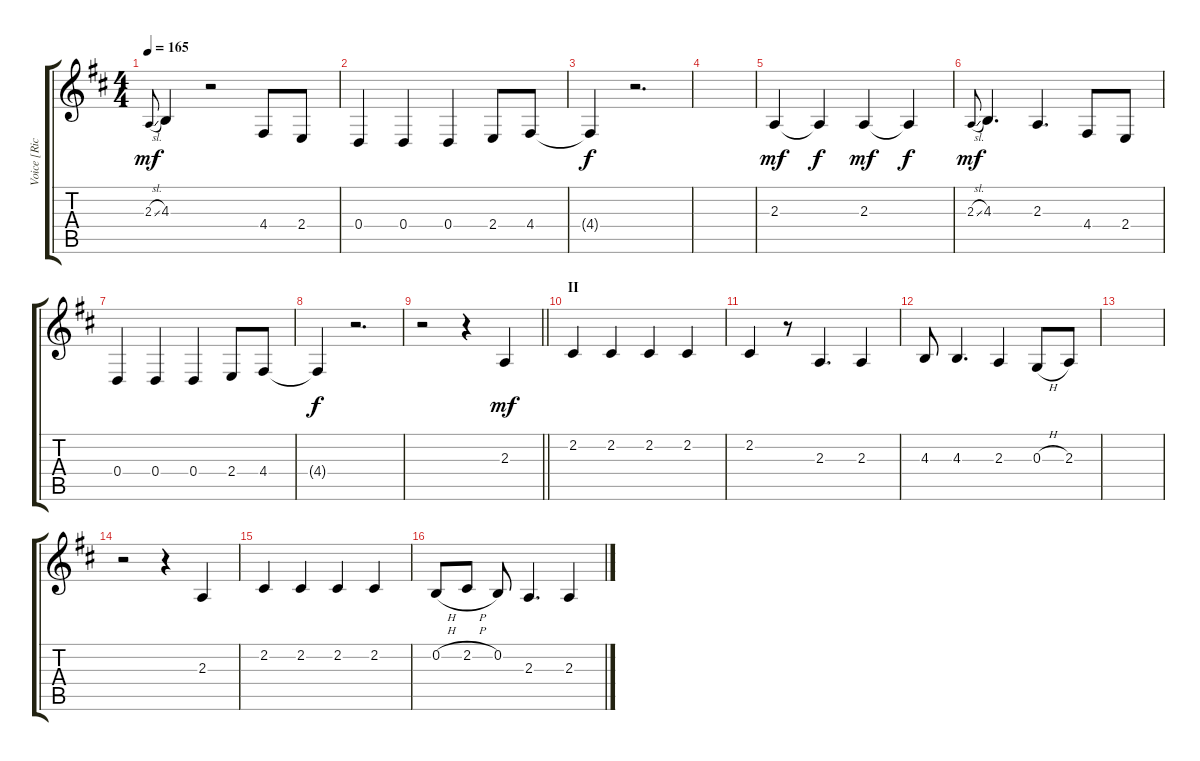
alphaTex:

\track ("Voice [Richard Wright]" "Voice [Ric") {instrument flute}
\staff {score tabs}
\tuning (E4 B3 G3 D3 A2 E2) {hide}
\ts (4 4)
\tempo 165
\clef g2
\ks d
2.3{sl}.8{gr onbeat dy mf} 4.3.4 r.2 4.4.8 2.4.8 |
0.4.4 0.4.4 0.4.4 2.4.8 4.4.8 |
4.4{t}.4{dy f} r.2{d} |
|
2.3.4{dy mf} 2.3{t}.4{dy f} 2.3.4{dy mf} 2.3{t}.4{dy f} |
2.3{sl}.8{gr onbeat dy mf} 4.3.4{d} 2.3.4{d} 4.4.8 2.4.8 |
0.4.4 0.4.4 0.4.4 2.4.8 4.4.8 |
4.4{t}.4{dy f} r.2{d} |
\barLineRight lightlight
r.2 r.4 2.3.4{dy mf} |
\section ("" "II")
2.2.4 2.2.4 2.2.4 2.2.4 |
2.2.4 r.8 2.3.4{d} 2.3.4 |
4.3.8 4.3.4{d} 2.3.4 0.3{h}.8 2.3.8 |
|
r.2 r.4 2.3.4 |
2.2.4 2.2.4 2.2.4 2.2.4 |
0.2{h}.8 2.2{h}.8 0.2.8 2.3.4{d} 2.3.4
